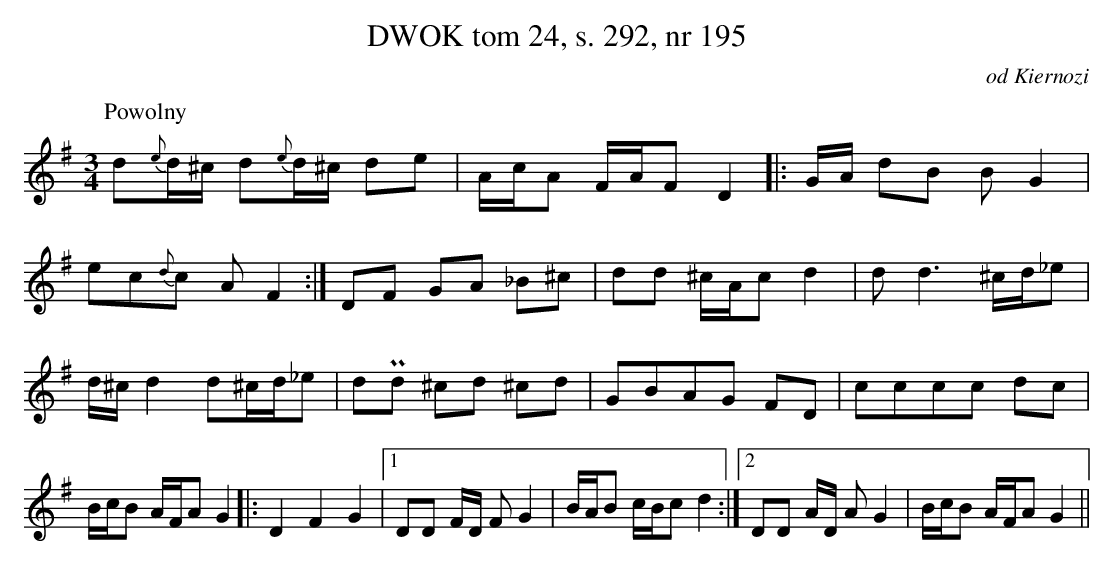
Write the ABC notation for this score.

X:1
T: DWOK tom 24, s. 292, nr 195
O: od Kiernozi
L: 1/16
M: 3/4
K: G
P: Powolny
d2{e}d^c d2{e}d^c d2e2 | AcA2 FAF2 D4 |:GA d2B2 B2 G4 |
e2c2{d}c2 A2 F4:| D2F2 G2A2 _B2^c2 | d2d2 ^cAc2d4 | d2 d6 ^cd_e2 |
d^c d4 d2^cd_e2 | d2Pd2 ^c2d2 ^c2d2 | G2B2A2G2 F2D2 | c2c2c2c2 d2c2 |
BcB2 AFA2 G4 |: D4 F4 G4 |[1 D2D2 FD F2 G4 | BAB2 cBc2 d4 :|[2 D2D2 AD A2 G4 | BcB2 AFA2 G4 ||
